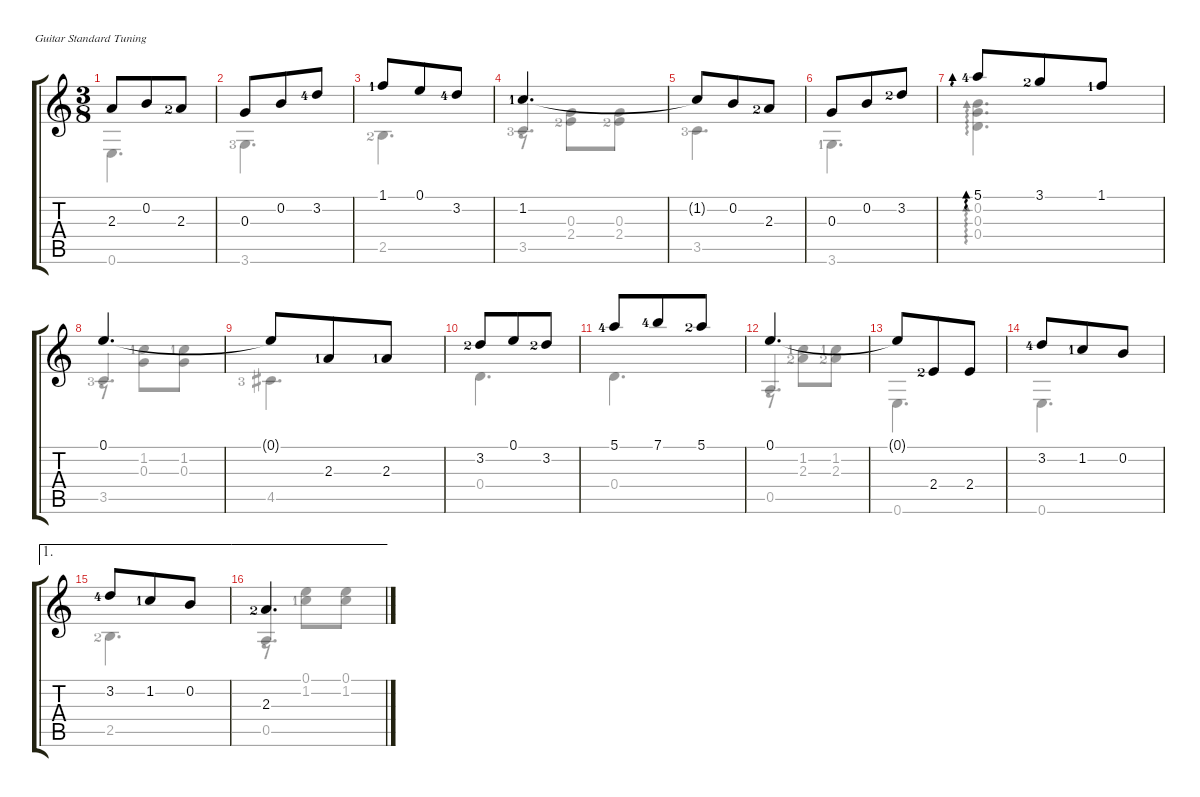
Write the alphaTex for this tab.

\defaultSystemsLayout 4
\hideDynamics
\singleTrackTrackNamePolicy hidden
\multiTrackTrackNamePolicy hidden
\firstSystemTrackNameMode fullname
\firstSystemTrackNameOrientation horizontal
\otherSystemsTrackNameOrientation horizontal
\track ("Nylon Guitar" "Nylon Guit") {instrument acousticguitarnylon}
\staff {score tabs}
\tuning (E4 B3 G3 D3 A2 E2)
\voice
\ts (3 8)
\tempo (80 hide)
\clef g2
\ks aminor
2.3{t}.8{dy mf} 0.2.8 2.3{lf 3}.8 |
0.3.8 0.2.8 3.2{lf 5}.8 |
1.1{lf 2}.8 0.1.8 3.2{lf 5}.8 |
1.2{lf 2}.4{d} |
1.2{t}.8 0.2.8 2.3{lf 3}.8 |
0.3.8 0.2.8 3.2{lf 3}.8 |
5.1{lf 5}.8{ad 0} 3.1{lf 3}.8 1.1{lf 2}.8 |
0.1.4{d} |
0.1{t}.8 2.3{lf 2}.8 2.3{lf 2}.8 |
3.2{lf 3}.8 0.1.8 3.2{lf 3}.8 |
5.1{lf 5}.8 7.1{lf 5}.8 5.1{lf 3}.8 |
0.1.4{d} |
0.1{t}.8 2.4{lf 3}.8 2.4.8 |
3.2{lf 5}.8 1.2{lf 2}.8 0.2.8 |
\ae 1
3.2{lf 5}.8 1.2{lf 2}.8 0.2.8 |
\ae 1
2.3{lf 3}.4{d}
\voice
\clef g2
\ottava regular
\simile none
\ks aminor
0.6.4{d dy mf} |
3.6{lf 4}.4{d} |
2.5{lf 3}.4{d} |
3.5{lf 4}.4{d beam invert} |
3.5{lf 4}.4{d} |
3.6{lf 2}.4{d} |
(0.4 0.3 0.2).4{d ad 0} |
3.5{lf 4}.4{d beam invert} |
4.5{lf 4}.4{d} |
0.4.4{d} |
0.4.4{d} |
0.5.4{d beam invert} |
0.6.4{d} |
0.6.4{d} |
2.5{lf 3}.4{d} |
0.5.4{d beam invert}
\voice
\clef g2
\ottava regular
\simile none
\ks aminor
|
|
|
r.8 (2.4{lf 3} 0.3).8 (0.3 2.4{lf 3}).8 |
|
|
|
r.8 (0.3 1.2{lf 2}).8 (1.2{lf 2} 0.3).8 |
|
|
|
r.8 (2.3{lf 3} 1.2{lf 2}).8 (1.2{lf 2} 2.3{lf 3}).8 |
|
|
|
r.8 (0.1 1.2{lf 2}).8 (1.2 0.1).8
